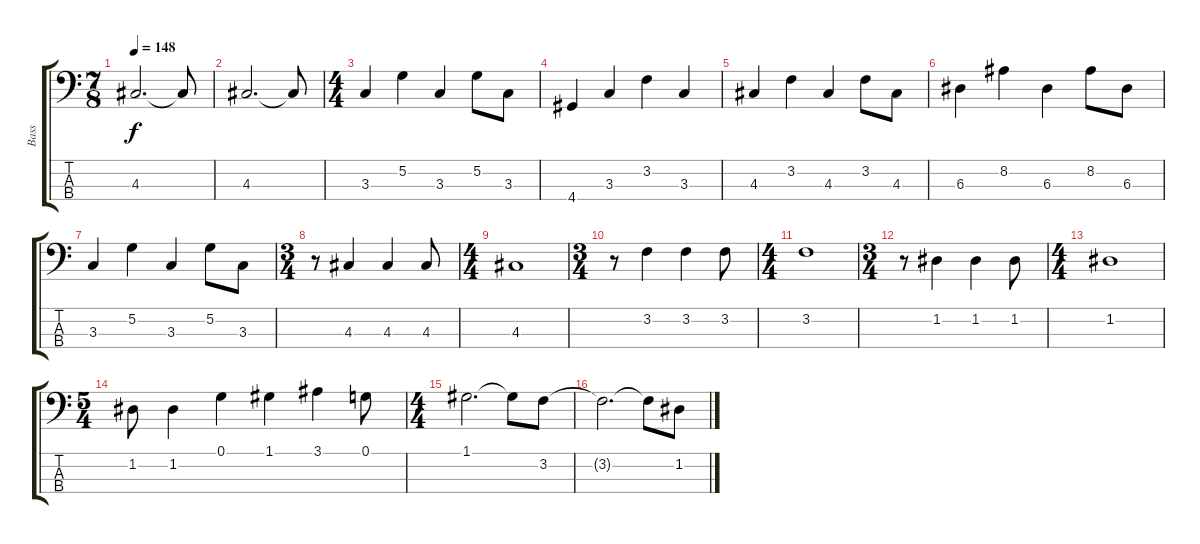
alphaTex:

\track ("Bass" "Bass") {instrument electricbassfinger}
\staff {score tabs}
\tuning (G2 D2 A1 E1) {hide}
\ts (7 8)
\tempo 148
\clef f4
\ks c
4.3.2{d dy f} 4.3{t}.8 |
4.3.2{d} 4.3{t}.8 |
\ts (4 4)
3.3.4 5.2.4 3.3.4 5.2.8 3.3.8 |
4.4.4 3.3.4 3.2.4 3.3.4 |
4.3.4 3.2.4 4.3.4 3.2.8 4.3.8 |
6.3.4 8.2.4 6.3.4 8.2.8 6.3.8 |
3.3.4 5.2.4 3.3.4 5.2.8 3.3.8 |
\ts (3 4)
r.8 4.3.4 4.3.4 4.3.8 |
\ts (4 4)
4.3.1 |
\ts (3 4)
r.8 3.2.4 3.2.4 3.2.8 |
\ts (4 4)
3.2.1 |
\ts (3 4)
r.8 1.2.4 1.2.4 1.2.8 |
\ts (4 4)
1.2.1 |
\ts (5 4)
1.2.8 1.2.4 0.1.4 1.1.4 3.1.4 0.1.8 |
\ts (4 4)
1.1.2{d} 1.1{t}.8 3.2.8 |
3.2{t}.2{d} 3.2{t}.8 1.2.8
